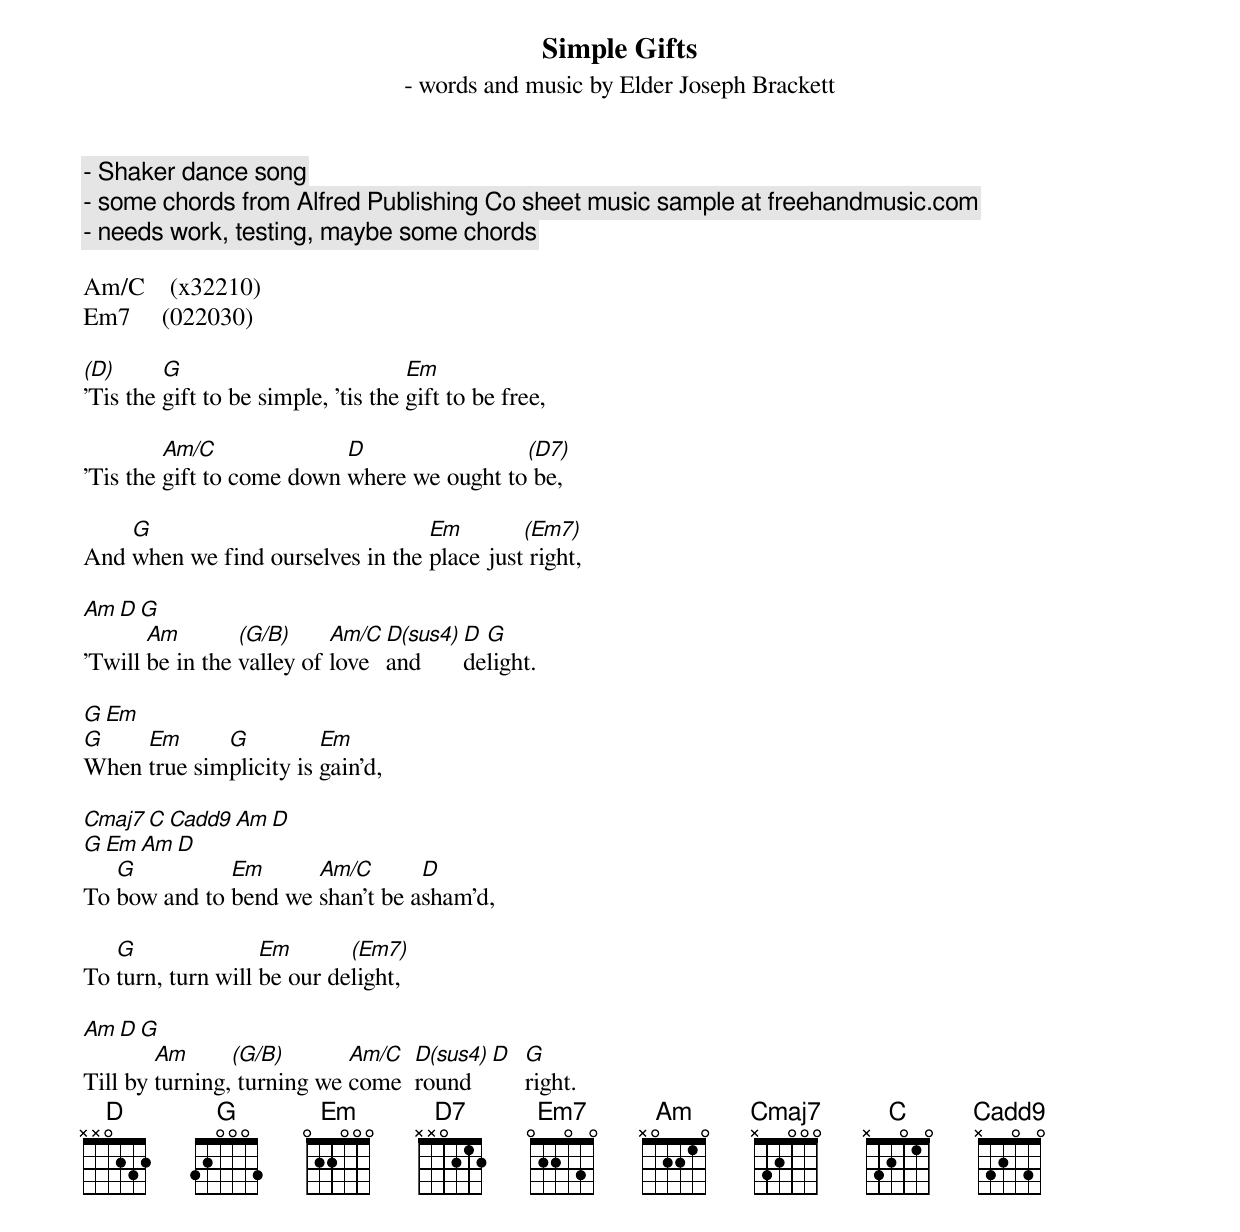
Simple Gifts
 - words and music by Elder Joseph Brackett
 - Shaker dance song
 - some chords from Alfred Publishing Co sheet music sample at freehandmusic.com
 - needs work, testing, maybe some chords

Am/C    (x32210)
Em7     (022030)

(D)      G                           Em
'Tis the gift to be simple, 'tis the gift to be free,

         Am/C              D                (D7)
'Tis the gift to come down where we ought to be,

    G                             Em        (Em7)
And when we find ourselves in the place just right,

       Am                  D                G
       Am        (G/B)     Am/C  D(sus4)  D G
'Twill be in the valley of love  and      delight.

G            Em
G    Em      G          Em
When true simplicity is gain'd,

   Cmaj7   C  Cadd9   Am         D
   G          Em      Am         D
   G          Em      Am/C       D
To bow and to bend we shan't be asham'd,

   G               Em       (Em7)
To turn, turn will be our delight,

        Am                  D               G
        Am      (G/B)       Am/C  D(sus4) D G
Till by turning, turning we come  round     right.
